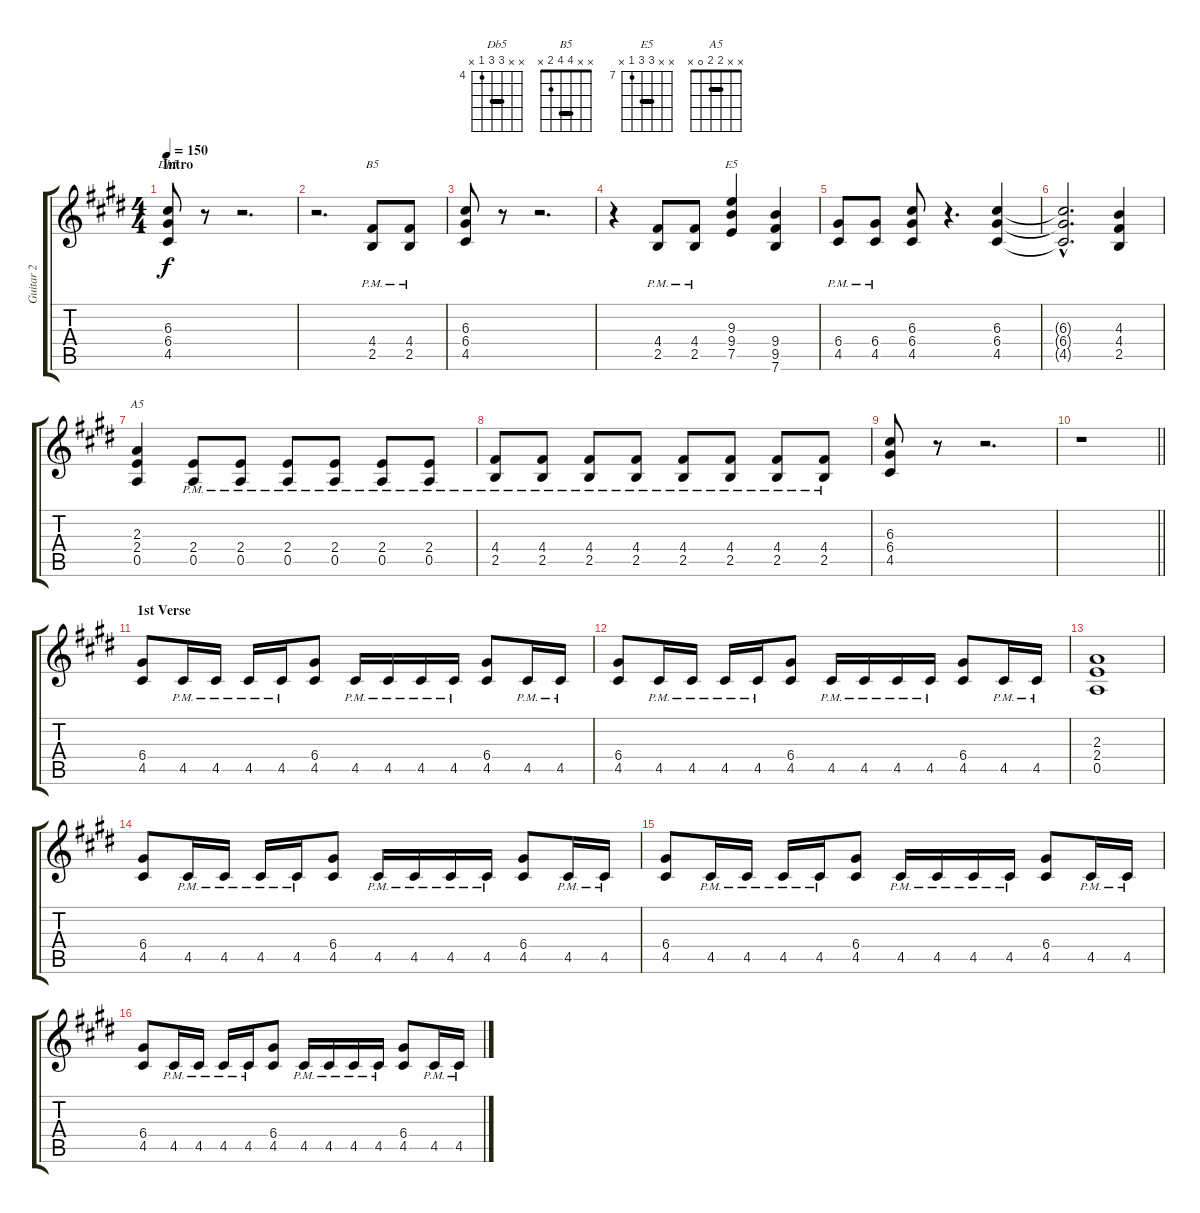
\track ("Guitar 2" "Guitar 2") {instrument distortionguitar}
\staff {score tabs}
\tuning (E4 B3 G3 D3 A2 E2) {hide}
\chord ("Db5" x x 6 6 4 x) {firstfret 4 barre 6}
\chord ("B5" x x 4 4 2 x) {barre 4}
\chord ("E5" x x 9 9 7 x) {firstfret 7 barre 9}
\chord ("A5" x x 2 2 0 x) {barre 2}
\ts (4 4)
\section ("" "Intro")
\tempo 150
\clef g2
\ks c#minor
(6.3 6.4 4.5).8{ch "Db5" dy f instrument distortionguitar} r.8 r.2{d} |
r.2{d} (4.4{pm} 2.5{pm}).8{ch "B5"} (4.4{pm} 2.5{pm}).8 |
(6.3 6.4 4.5).8 r.8 r.2{d} |
r.4 (4.4{pm} 2.5{pm}).8 (4.4{pm} 2.5{pm}).8 (9.3 9.4 7.5).4{ch "E5"} (9.4 9.5 7.6).4 |
(6.4{pm} 4.5{pm}).8 (6.4{pm} 4.5{pm}).8 (6.3 6.4 4.5).8 r.4{d} (6.3 6.4 4.5).4 |
(6.3{hac t} 6.4{hac t} 4.5{hac t}).2{d} (4.3 4.4 2.5).4 |
(2.3 2.4 0.5).4{ch "A5"} (2.4{pm} 0.5{pm}).8 (2.4{pm} 0.5{pm}).8 (2.4{pm} 0.5{pm}).8 (2.4{pm} 0.5{pm}).8 (2.4{pm} 0.5{pm}).8 (2.4{pm} 0.5{pm}).8 |
(4.4{pm} 2.5{pm}).8 (4.4{pm} 2.5{pm}).8 (4.4{pm} 2.5{pm}).8 (4.4{pm} 2.5{pm}).8 (4.4{pm} 2.5{pm}).8 (4.4{pm} 2.5{pm}).8 (4.4{pm} 2.5{pm}).8 (4.4{pm} 2.5{pm}).8 |
(6.3 6.4 4.5).8 r.8 r.2{d} |
\barLineRight lightlight
r.1 |
\section ("" "1st Verse")
(6.4 4.5).8 4.5{pm}.16 4.5{pm}.16 4.5{pm}.16 4.5{pm}.16 (6.4 4.5).8 4.5{pm}.16 4.5{pm}.16 4.5{pm}.16 4.5{pm}.16 (6.4 4.5).8 4.5{pm}.16 4.5{pm}.16 |
(6.4 4.5).8 4.5{pm}.16 4.5{pm}.16 4.5{pm}.16 4.5{pm}.16 (6.4 4.5).8 4.5{pm}.16 4.5{pm}.16 4.5{pm}.16 4.5{pm}.16 (6.4 4.5).8 4.5{pm}.16 4.5{pm}.16 |
(2.3 2.4 0.5).1 |
(6.4 4.5).8 4.5{pm}.16 4.5{pm}.16 4.5{pm}.16 4.5{pm}.16 (6.4 4.5).8 4.5{pm}.16 4.5{pm}.16 4.5{pm}.16 4.5{pm}.16 (6.4 4.5).8 4.5{pm}.16 4.5{pm}.16 |
(6.4 4.5).8 4.5{pm}.16 4.5{pm}.16 4.5{pm}.16 4.5{pm}.16 (6.4 4.5).8 4.5{pm}.16 4.5{pm}.16 4.5{pm}.16 4.5{pm}.16 (6.4 4.5).8 4.5{pm}.16 4.5{pm}.16 |
(6.4 4.5).8 4.5{pm}.16 4.5{pm}.16 4.5{pm}.16 4.5{pm}.16 (6.4 4.5).8 4.5{pm}.16 4.5{pm}.16 4.5{pm}.16 4.5{pm}.16 (6.4 4.5).8 4.5{pm}.16 4.5{pm}.16
